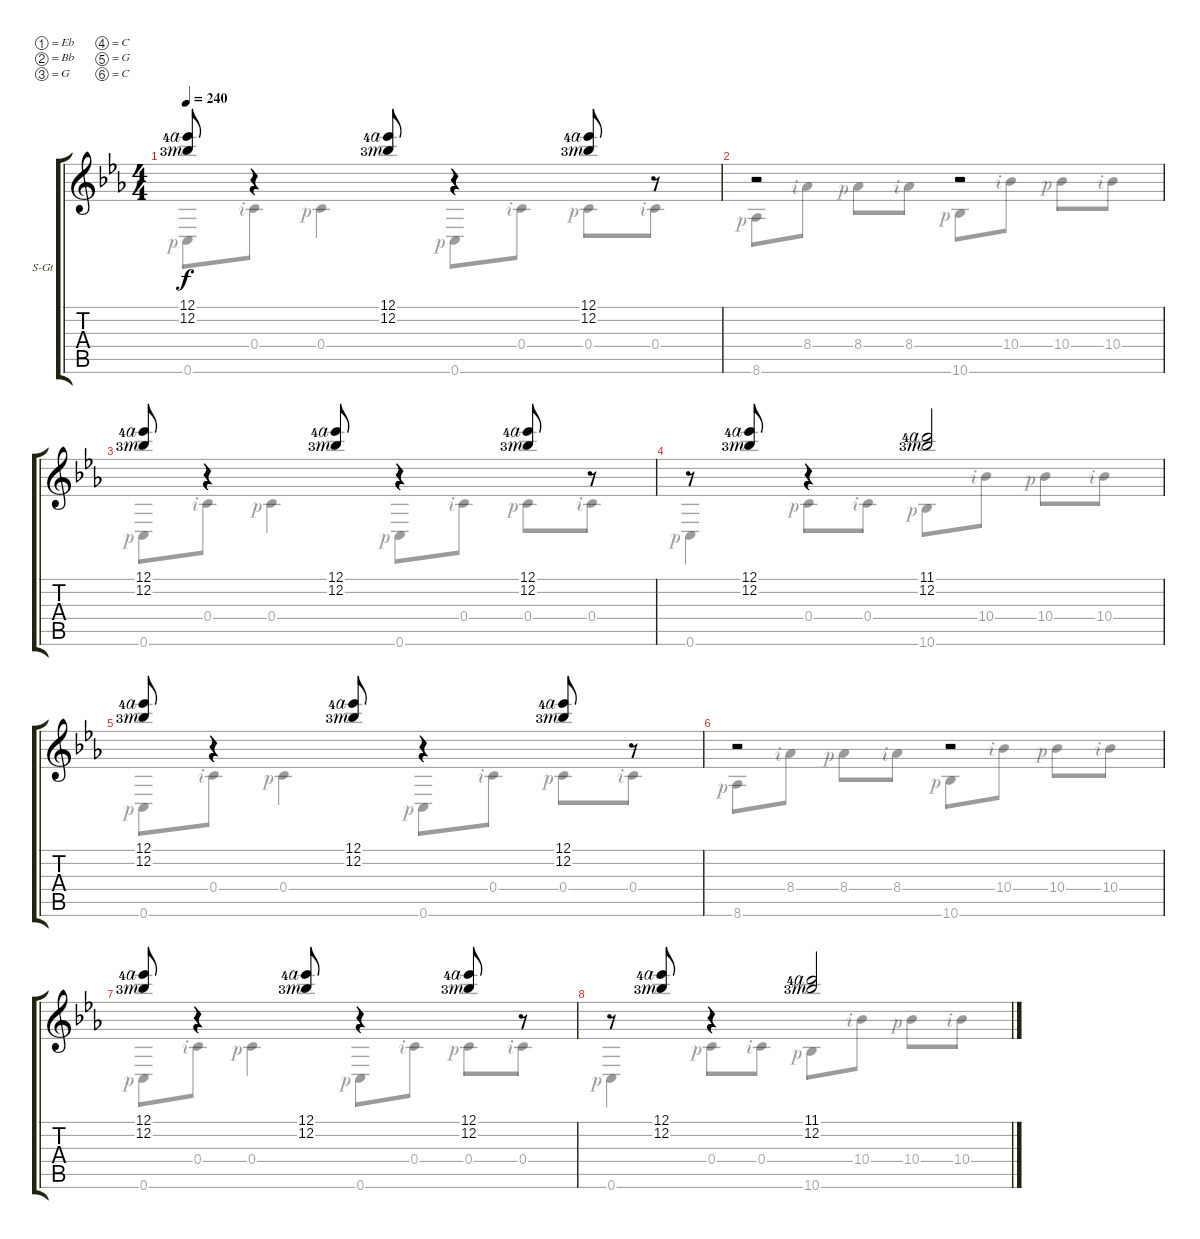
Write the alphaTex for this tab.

\bracketExtendMode groupsimilarinstruments
\firstSystemTrackNameOrientation horizontal
\otherSystemsTrackNameOrientation horizontal
\track ("Track 1" "S-Gt") {instrument acousticguitarsteel}
\staff {score tabs}
\tuning (Eb4 Bb3 G3 C3 G2 C2)
\voice
\ts (4 4)
\tempo 240
\clef g2
\ks cminor
(12.1{lf 5 rf 4} 12.2{lf 4 rf 3}).8{dy f} r.4 (12.1{lf 5 rf 4} 12.2{lf 4 rf 3}).8 r.4 (12.1{lf 5 rf 4} 12.2{lf 4 rf 3}).8 r.8 |
r.2 r.2 |
(12.1{lf 5 rf 4} 12.2{lf 4 rf 3}).8 r.4 (12.1{lf 5 rf 4} 12.2{lf 4 rf 3}).8 r.4 (12.1{lf 5 rf 4} 12.2{lf 4 rf 3}).8 r.8 |
r.8 (12.1{lf 5 rf 4} 12.2{lf 4 rf 3}).8 r.4 (11.1{lf 5 rf 4} 12.2{lf 4 rf 3}).2 |
(12.1{lf 5 rf 4} 12.2{lf 4 rf 3}).8 r.4 (12.1{lf 5 rf 4} 12.2{lf 4 rf 3}).8 r.4 (12.1{lf 5 rf 4} 12.2{lf 4 rf 3}).8 r.8 |
r.2 r.2 |
(12.1{lf 5 rf 4} 12.2{lf 4 rf 3}).8 r.4 (12.1{lf 5 rf 4} 12.2{lf 4 rf 3}).8 r.4 (12.1{lf 5 rf 4} 12.2{lf 4 rf 3}).8 r.8 |
r.8 (12.1{lf 5 rf 4} 12.2{lf 4 rf 3}).8 r.4 (11.1{lf 5 rf 4} 12.2{lf 4 rf 3}).2
\voice
\clef g2
\ottava regular
\simile none
\ks cminor
0.6{rf 1}.8{dy f} 0.4{rf 2}.8 0.4{rf 1}.4 0.6{rf 1}.8 0.4{rf 2}.8 0.4{rf 1}.8 0.4{rf 2}.8 |
8.6{rf 1}.8 8.4{rf 2}.8 8.4{rf 1}.8 8.4{rf 2}.8 10.6{rf 1}.8 10.4{rf 2}.8 10.4{rf 1}.8 10.4{rf 2}.8 |
0.6{rf 1}.8 0.4{rf 2}.8 0.4{rf 1}.4 0.6{rf 1}.8 0.4{rf 2}.8 0.4{rf 1}.8 0.4{rf 2}.8 |
0.6{rf 1}.4 0.4{rf 1}.8 0.4{rf 2}.8 10.6{rf 1}.8 10.4{rf 2}.8 10.4{rf 1}.8 10.4{rf 2}.8 |
0.6{rf 1}.8 0.4{rf 2}.8 0.4{rf 1}.4 0.6{rf 1}.8 0.4{rf 2}.8 0.4{rf 1}.8 0.4{rf 2}.8 |
8.6{rf 1}.8 8.4{rf 2}.8 8.4{rf 1}.8 8.4{rf 2}.8 10.6{rf 1}.8 10.4{rf 2}.8 10.4{rf 1}.8 10.4{rf 2}.8 |
0.6{rf 1}.8 0.4{rf 2}.8 0.4{rf 1}.4 0.6{rf 1}.8 0.4{rf 2}.8 0.4{rf 1}.8 0.4{rf 2}.8 |
0.6{rf 1}.4 0.4{rf 1}.8 0.4{rf 2}.8 10.6{rf 1}.8 10.4{rf 2}.8 10.4{rf 1}.8 10.4{rf 2}.8
